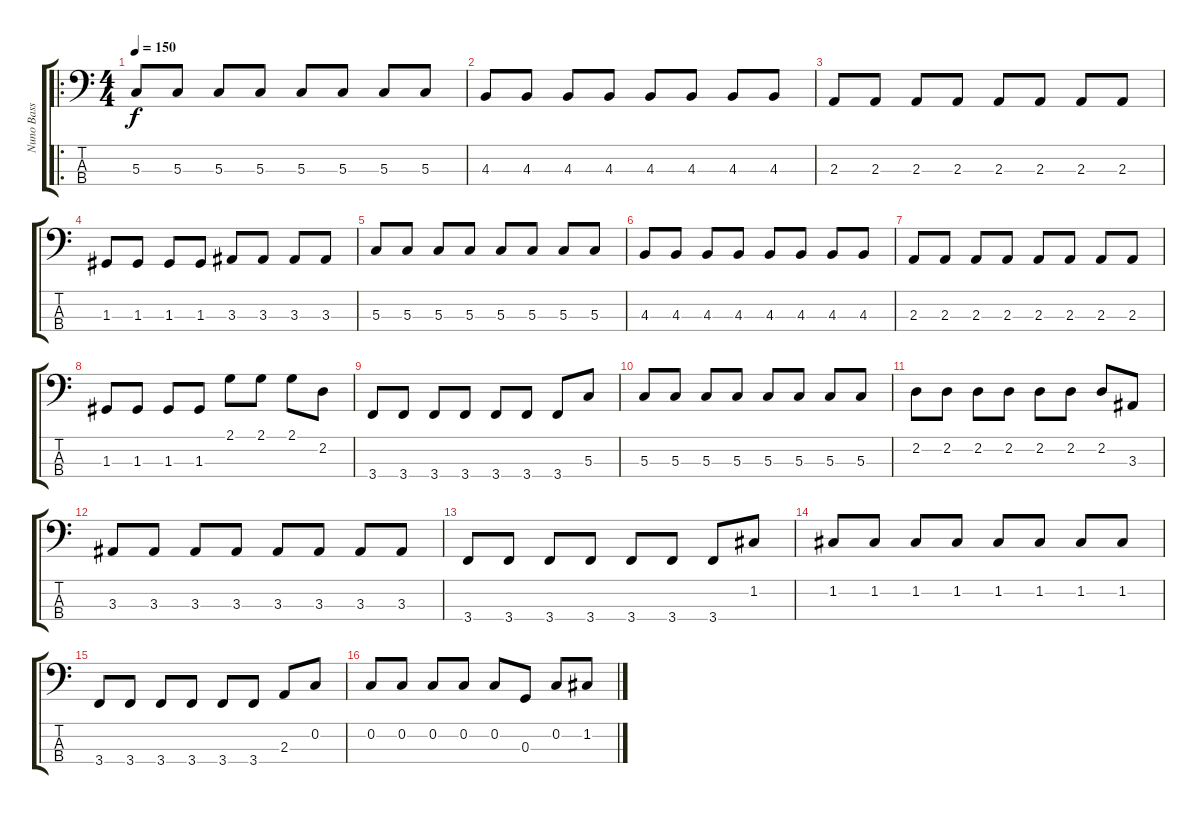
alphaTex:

\track ("Nuno Bass" "Nuno Bass") {instrument slapbass2}
\staff {score tabs}
\tuning (F2 C2 G1 D1) {hide}
\ro
\ts (4 4)
\tempo 150
\clef f4
\ks c
5.3.8{dy f} 5.3.8 5.3.8 5.3.8 5.3.8 5.3.8 5.3.8 5.3.8 |
4.3.8 4.3.8 4.3.8 4.3.8 4.3.8 4.3.8 4.3.8 4.3.8 |
2.3.8 2.3.8 2.3.8 2.3.8 2.3.8 2.3.8 2.3.8 2.3.8 |
1.3.8 1.3.8 1.3.8 1.3.8 3.3.8 3.3.8 3.3.8 3.3.8 |
5.3.8 5.3.8 5.3.8 5.3.8 5.3.8 5.3.8 5.3.8 5.3.8 |
4.3.8 4.3.8 4.3.8 4.3.8 4.3.8 4.3.8 4.3.8 4.3.8 |
2.3.8 2.3.8 2.3.8 2.3.8 2.3.8 2.3.8 2.3.8 2.3.8 |
1.3.8 1.3.8 1.3.8 1.3.8 2.1.8 2.1.8 2.1.8 2.2.8 |
3.4.8 3.4.8 3.4.8 3.4.8 3.4.8 3.4.8 3.4.8 5.3.8 |
5.3.8 5.3.8 5.3.8 5.3.8 5.3.8 5.3.8 5.3.8 5.3.8 |
2.2.8 2.2.8 2.2.8 2.2.8 2.2.8 2.2.8 2.2.8 3.3.8 |
3.3.8 3.3.8 3.3.8 3.3.8 3.3.8 3.3.8 3.3.8 3.3.8 |
3.4.8 3.4.8 3.4.8 3.4.8 3.4.8 3.4.8 3.4.8 1.2.8 |
1.2.8 1.2.8 1.2.8 1.2.8 1.2.8 1.2.8 1.2.8 1.2.8 |
3.4.8 3.4.8 3.4.8 3.4.8 3.4.8 3.4.8 2.3.8 0.2.8 |
0.2.8 0.2.8 0.2.8 0.2.8 0.2.8 0.3.8 0.2.8 1.2.8
